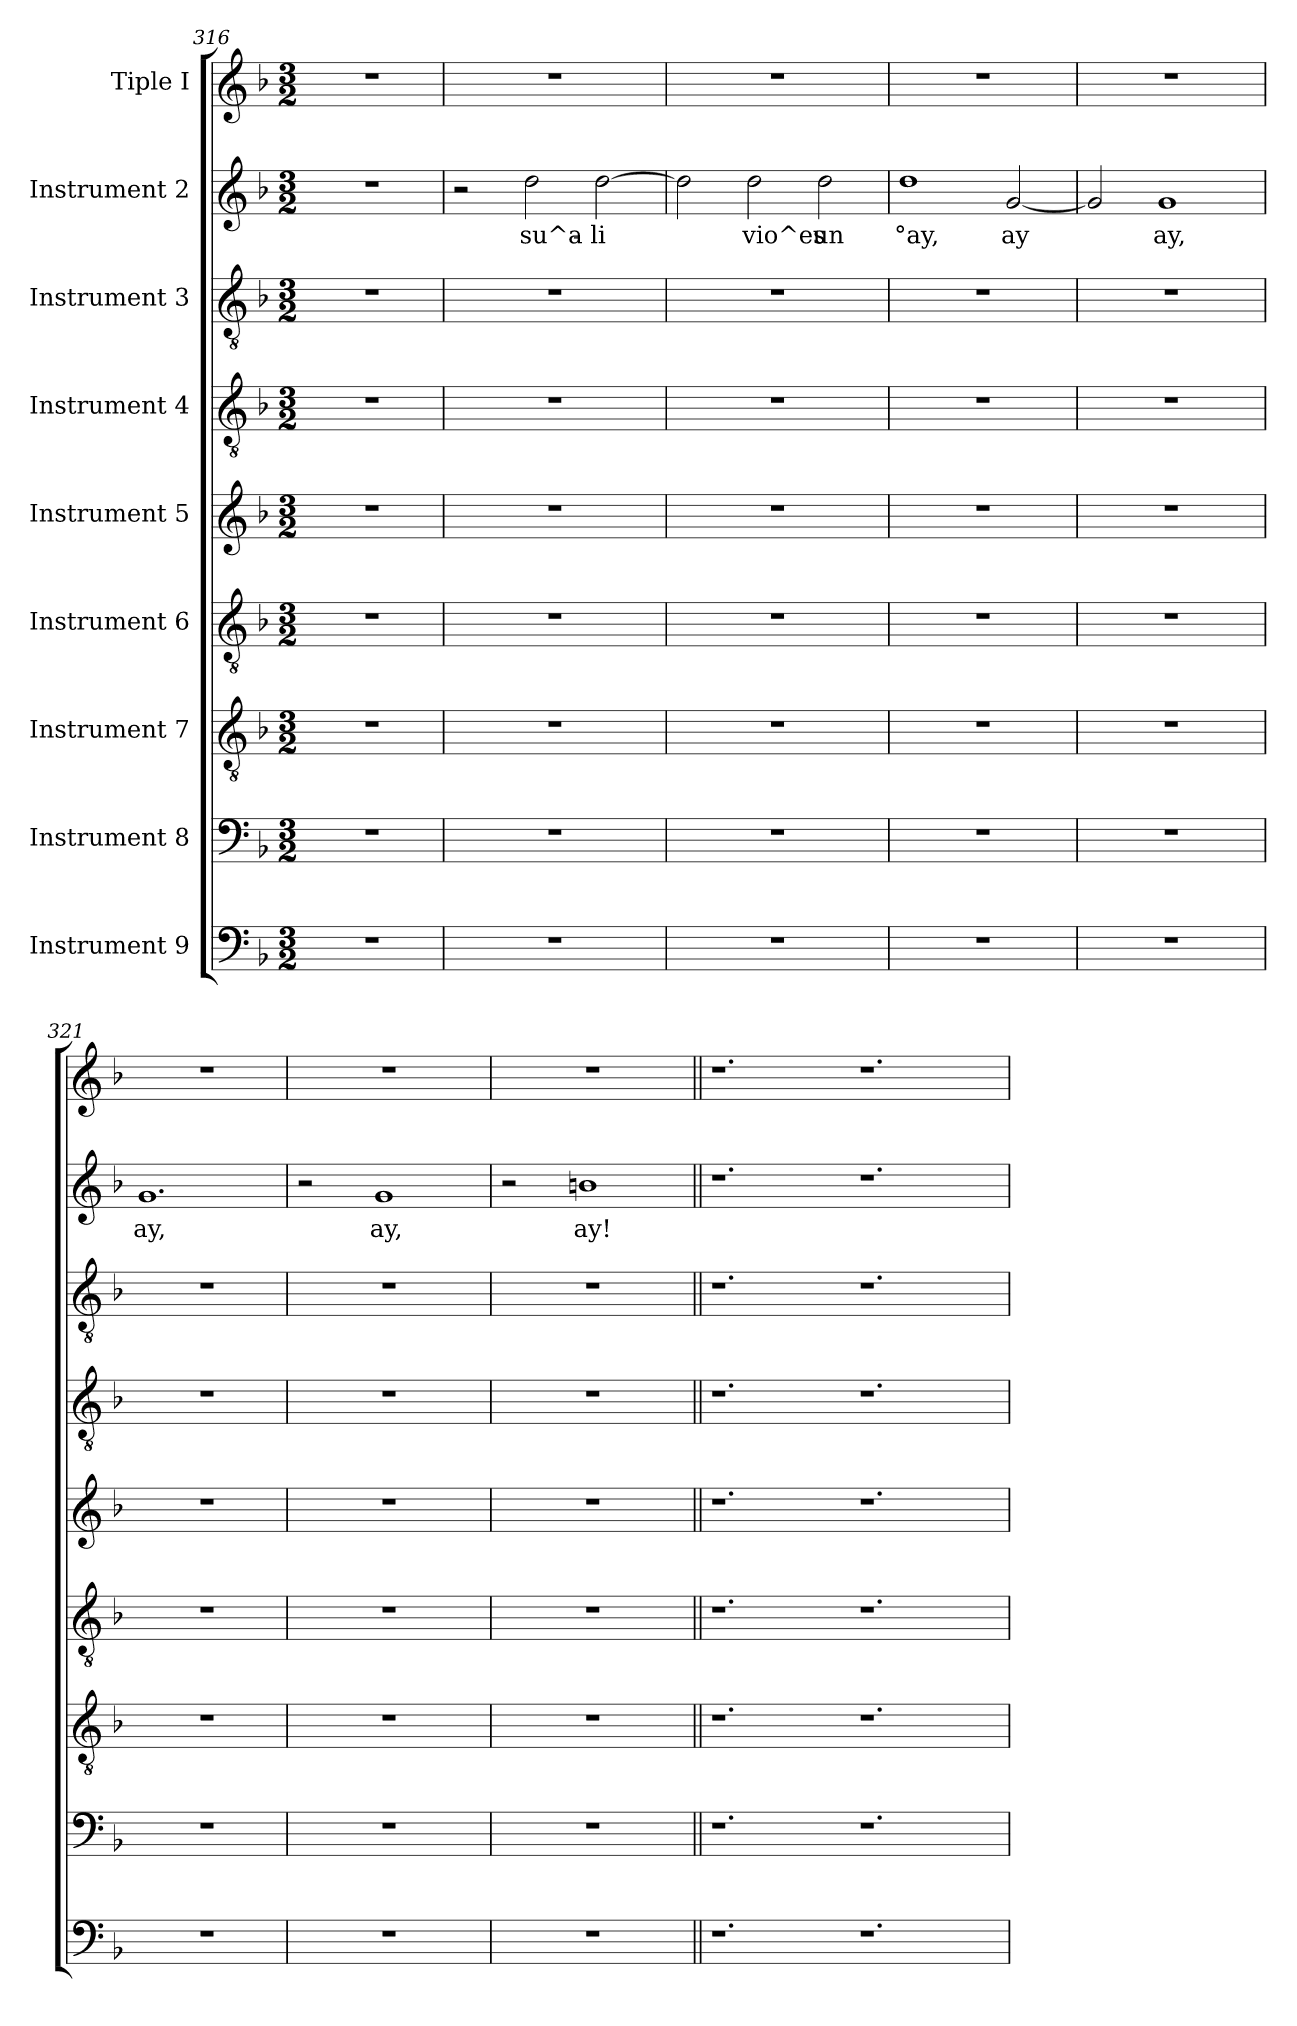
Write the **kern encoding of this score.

**kern	**kern	**kern	**kern	**kern	**kern	**kern	**kern	**text	**kern
*part9	*part8	*part7	*part6	*part5	*part4	*part3	*part2	*part2	*part1
*staff9	*staff8	*staff7	*staff6	*staff5	*staff4	*staff3	*staff2	*staff2	*staff1
*I"Instrument 9	*I"Instrument 8	*I"Instrument 7	*I"Instrument 6	*I"Instrument 5	*I"Instrument 4	*I"Instrument 3	*I"Instrument 2	*	*I"Tiple I
*clefF4	*clefF4	*clefGv2	*clefGv2	*clefG2	*clefGv2	*clefGv2	*clefG2	*	*clefG2
*k[b-]	*k[b-]	*k[b-]	*k[b-]	*k[b-]	*k[b-]	*k[b-]	*k[b-]	*	*k[b-]
*F:	*F:	*F:	*F:	*F:	*F:	*F:	*F:	*	*F:
*M3/2	*M3/2	*M3/2	*M3/2	*M3/2	*M3/2	*M3/2	*M3/2	*	*M3/2
=316	=316	=316	=316	=316	=316	=316	=316	=316	=316
1.r	1.r	1.r	1.r	1.r	1.r	1.r	1.r	.	1.r
=317	=317	=317	=317	=317	=317	=317	=317	=317	=317
1.r	1.r	1.r	1.r	1.r	1.r	1.r	2r	.	1.r
!	!	!	!	!	!	!	!	!LO:LY:b:cj	!
.	.	.	.	.	.	.	2dd\	su^a-	.
!	!	!	!	!	!	!	!	!LO:LY:b:cj	!
.	.	.	.	.	.	.	[>2dd\	-li-	.
=318	=318	=318	=318	=318	=318	=318	=318	=318	=318
!	!	!	!	!	!	!	!	!LO:LY:b:cj	!
1.r	1.r	1.r	1.r	1.r	1.r	1.r	2dd\]	--	1.r
!	!	!	!	!	!	!	!	!LO:LY:b:cj	!
.	.	.	.	.	.	.	2dd\	-vio^es	.
!	!	!	!	!	!	!	!	!LO:LY:b:cj	!
.	.	.	.	.	.	.	2dd\	un	.
!!LO:LB:g=z
=319	=319	=319	=319	=319	=319	=319	=319	=319	=319
!	!	!	!	!	!	!	!	!LO:LY:b:cj	!
1.r	1.r	1.r	1.r	1.r	1.r	1.r	1dd	°ay,	1.r
!	!	!	!	!	!	!	!	!LO:LY:b:cj	!
.	.	.	.	.	.	.	[<2g/	ay	.
=320	=320	=320	=320	=320	=320	=320	=320	=320	=320
!	!	!	!	!	!	!	!	!LO:LY:b:cj	!
1.r	1.r	1.r	1.r	1.r	1.r	1.r	2g/]	.	1.r
!	!	!	!	!	!	!	!	!LO:LY:b:cj	!
.	.	.	.	.	.	.	1g	ay,	.
=321	=321	=321	=321	=321	=321	=321	=321	=321	=321
!	!	!	!	!	!	!	!	!LO:LY:b:cj	!
1.r	1.r	1.r	1.r	1.r	1.r	1.r	1.g	ay,	1.r
=322	=322	=322	=322	=322	=322	=322	=322	=322	=322
1.r	1.r	1.r	1.r	1.r	1.r	1.r	2r	.	1.r
!	!	!	!	!	!	!	!	!LO:LY:b:cj	!
.	.	.	.	.	.	.	1g	ay,	.
=323	=323	=323	=323	=323	=323	=323	=323	=323	=323
1.r	1.r	1.r	1.r	1.r	1.r	1.r	2r	.	1.r
!	!	!	!	!	!	!	!	!LO:LY:b:cj	!
.	.	.	.	.	.	.	1bn	ay!	.
=324||	=324||	=324||	=324||	=324||	=324||	=324||	=324||	=324||	=324||
1.r	1.r	1.r	1.r	1.r	1.r	1.r	1.r	.	1.r
1.r	1.r	1.r	1.r	1.r	1.r	1.r	1.r	.	1.r
=	=	=	=	=	=	=	=	=	=
*-	*-	*-	*-	*-	*-	*-	*-	*-	*-
